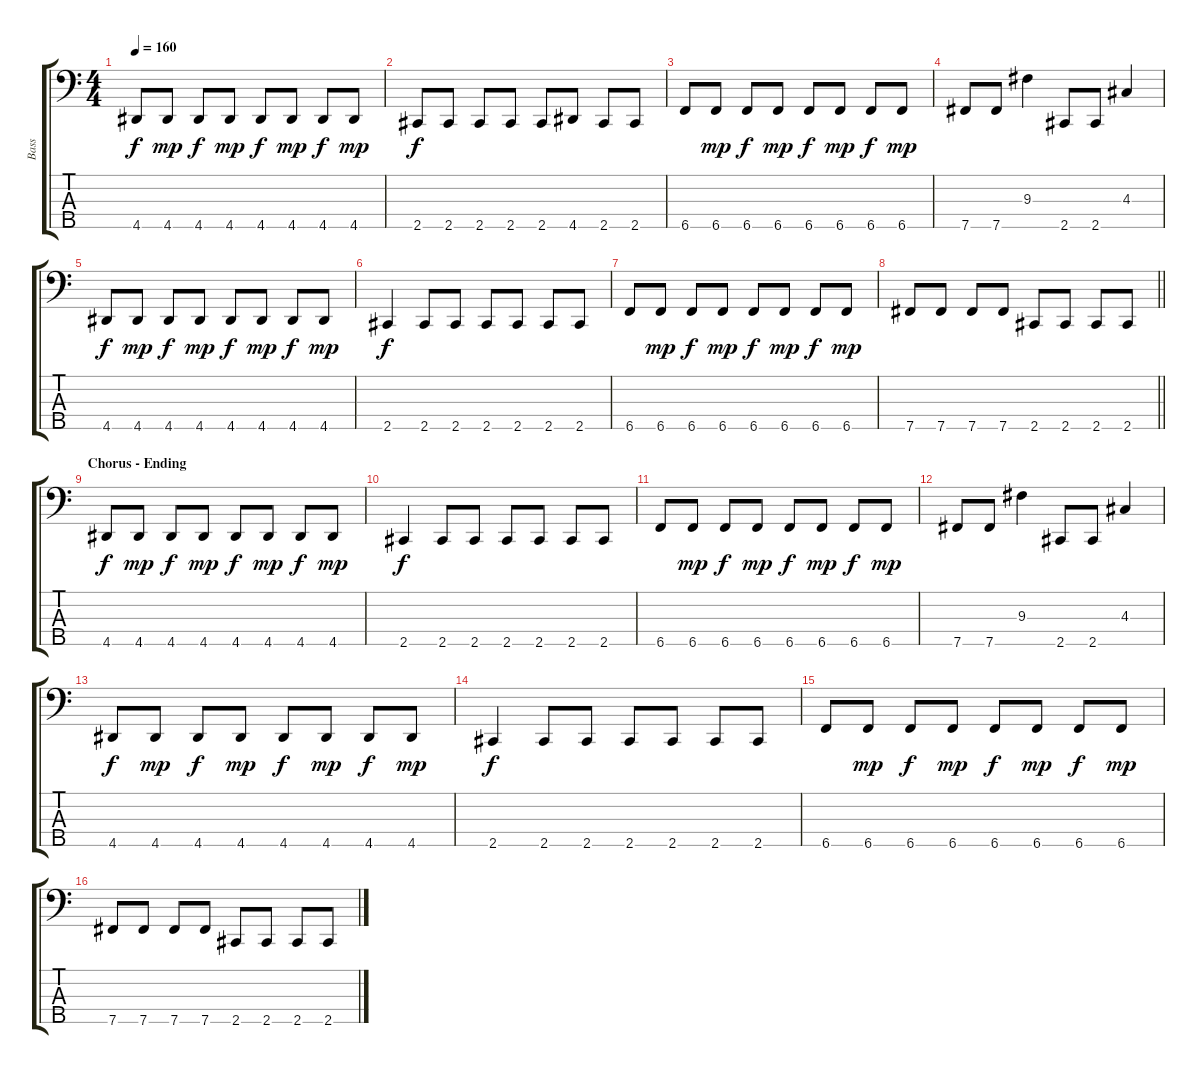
\track ("Bass " "Bass ") {instrument electricbasspick}
\staff {score tabs}
\tuning (G2 D2 A1 E1 B0) {hide}
\ts (4 4)
\tempo 160
\clef f4
\ks c
4.5.8{dy f} 4.5.8{dy mp} 4.5.8{dy f} 4.5.8{dy mp} 4.5.8{dy f} 4.5.8{dy mp} 4.5.8{dy f} 4.5.8{dy mp} |
2.5.8{dy f} 2.5.8 2.5.8 2.5.8 2.5.8 4.5.8 2.5.8 2.5.8 |
6.5.8 6.5.8{dy mp} 6.5.8{dy f} 6.5.8{dy mp} 6.5.8{dy f} 6.5.8{dy mp} 6.5.8{dy f} 6.5.8{dy mp} |
7.5.8 7.5.8 9.3.4 2.5.8 2.5.8 4.3.4 |
4.5.8{dy f} 4.5.8{dy mp} 4.5.8{dy f} 4.5.8{dy mp} 4.5.8{dy f} 4.5.8{dy mp} 4.5.8{dy f} 4.5.8{dy mp} |
2.5.4{dy f} 2.5.8 2.5.8 2.5.8 2.5.8 2.5.8 2.5.8 |
6.5.8 6.5.8{dy mp} 6.5.8{dy f} 6.5.8{dy mp} 6.5.8{dy f} 6.5.8{dy mp} 6.5.8{dy f} 6.5.8{dy mp} |
\barLineRight lightlight
7.5.8 7.5.8 7.5.8 7.5.8 2.5.8 2.5.8 2.5.8 2.5.8 |
\section ("" "Chorus - Ending")
4.5.8{dy f} 4.5.8{dy mp} 4.5.8{dy f} 4.5.8{dy mp} 4.5.8{dy f} 4.5.8{dy mp} 4.5.8{dy f} 4.5.8{dy mp} |
2.5.4{dy f} 2.5.8 2.5.8 2.5.8 2.5.8 2.5.8 2.5.8 |
6.5.8 6.5.8{dy mp} 6.5.8{dy f} 6.5.8{dy mp} 6.5.8{dy f} 6.5.8{dy mp} 6.5.8{dy f} 6.5.8{dy mp} |
7.5.8 7.5.8 9.3.4 2.5.8 2.5.8 4.3.4 |
4.5.8{dy f} 4.5.8{dy mp} 4.5.8{dy f} 4.5.8{dy mp} 4.5.8{dy f} 4.5.8{dy mp} 4.5.8{dy f} 4.5.8{dy mp} |
2.5.4{dy f} 2.5.8 2.5.8 2.5.8 2.5.8 2.5.8 2.5.8 |
6.5.8 6.5.8{dy mp} 6.5.8{dy f} 6.5.8{dy mp} 6.5.8{dy f} 6.5.8{dy mp} 6.5.8{dy f} 6.5.8{dy mp} |
7.5.8 7.5.8 7.5.8 7.5.8 2.5.8 2.5.8 2.5.8 2.5.8
